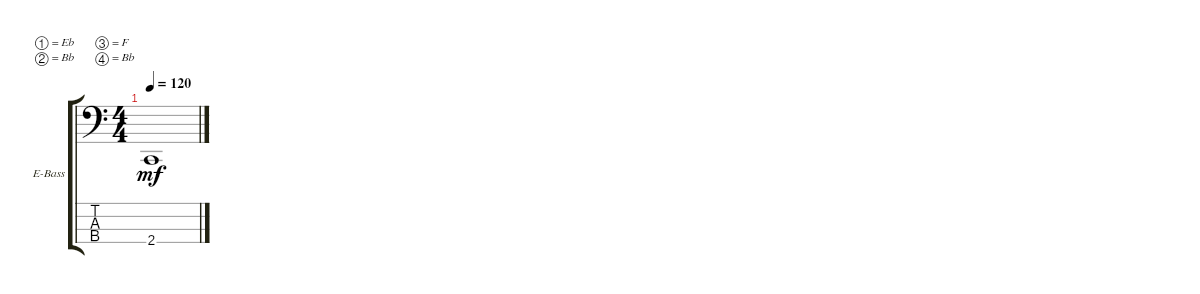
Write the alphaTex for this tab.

\bracketExtendMode groupsimilarinstruments
\firstSystemTrackNameOrientation horizontal
\otherSystemsTrackNameOrientation horizontal
\track ("Electric Bass" "E-Bass") {instrument electricbassfinger}
\staff {score tabs}
\tuning (Eb2 Bb1 F1 Bb0)
\ts (4 4)
\tempo 120
\clef f4
\ks c
2.4{t}.1{dy mf}
